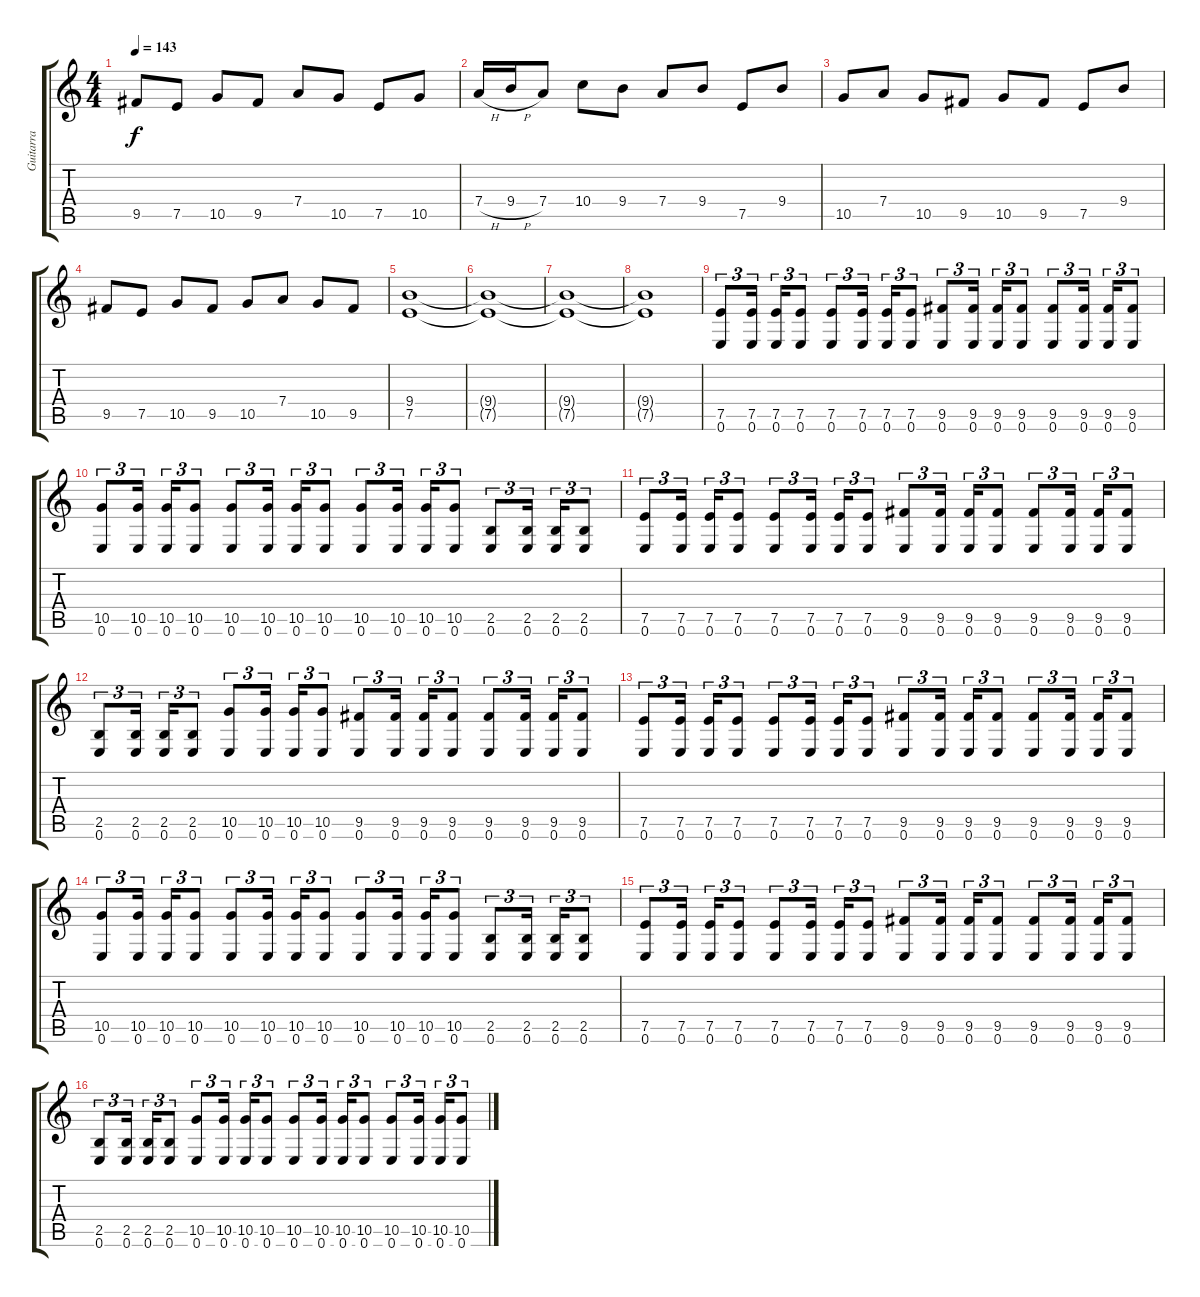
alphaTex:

\track ("Guitarra" "Guitarra") {instrument distortionguitar}
\staff {score tabs}
\tuning (E4 B3 G3 D3 A2 E2) {hide}
\ts (4 4)
\tempo 143
\clef g2
\ks c
9.5.8{dy f} 7.5.8 10.5.8 9.5.8 7.4.8 10.5.8 7.5.8 10.5.8 |
7.4{h}.16 9.4{h}.16 7.4.8 10.4.8 9.4.8 7.4.8 9.4.8 7.5.8 9.4.8 |
10.5.8 7.4.8 10.5.8 9.5.8 10.5.8 9.5.8 7.5.8 9.4.8 |
9.5.8 7.5.8 10.5.8 9.5.8 10.5.8 7.4.8 10.5.8 9.5.8 |
(9.4 7.5).1 |
(9.4{t} 7.5{t}).1 |
(9.4{t} 7.5{t}).1 |
(9.4{t} 7.5{t}).1 |
(7.5 0.6).8{tu (3 2)} (7.5 0.6).16{tu (3 2)} (7.5 0.6).16{tu (3 2)} (7.5 0.6).8{tu (3 2)} (7.5 0.6).8{tu (3 2)} (7.5 0.6).16{tu (3 2)} (7.5 0.6).16{tu (3 2)} (7.5 0.6).8{tu (3 2)} (9.5 0.6).8{tu (3 2)} (9.5 0.6).16{tu (3 2)} (9.5 0.6).16{tu (3 2)} (9.5 0.6).8{tu (3 2)} (9.5 0.6).8{tu (3 2)} (9.5 0.6).16{tu (3 2)} (9.5 0.6).16{tu (3 2)} (9.5 0.6).8{tu (3 2)} |
(10.5 0.6).8{tu (3 2)} (10.5 0.6).16{tu (3 2)} (10.5 0.6).16{tu (3 2)} (10.5 0.6).8{tu (3 2)} (10.5 0.6).8{tu (3 2)} (10.5 0.6).16{tu (3 2)} (10.5 0.6).16{tu (3 2)} (10.5 0.6).8{tu (3 2)} (10.5 0.6).8{tu (3 2)} (10.5 0.6).16{tu (3 2)} (10.5 0.6).16{tu (3 2)} (10.5 0.6).8{tu (3 2)} (2.5 0.6).8{tu (3 2)} (2.5 0.6).16{tu (3 2)} (2.5 0.6).16{tu (3 2)} (2.5 0.6).8{tu (3 2)} |
(7.5 0.6).8{tu (3 2)} (7.5 0.6).16{tu (3 2)} (7.5 0.6).16{tu (3 2)} (7.5 0.6).8{tu (3 2)} (7.5 0.6).8{tu (3 2)} (7.5 0.6).16{tu (3 2)} (7.5 0.6).16{tu (3 2)} (7.5 0.6).8{tu (3 2)} (9.5 0.6).8{tu (3 2)} (9.5 0.6).16{tu (3 2)} (9.5 0.6).16{tu (3 2)} (9.5 0.6).8{tu (3 2)} (9.5 0.6).8{tu (3 2)} (9.5 0.6).16{tu (3 2)} (9.5 0.6).16{tu (3 2)} (9.5 0.6).8{tu (3 2)} |
(2.5 0.6).8{tu (3 2)} (2.5 0.6).16{tu (3 2)} (2.5 0.6).16{tu (3 2)} (2.5 0.6).8{tu (3 2)} (10.5 0.6).8{tu (3 2)} (10.5 0.6).16{tu (3 2)} (10.5 0.6).16{tu (3 2)} (10.5 0.6).8{tu (3 2)} (9.5 0.6).8{tu (3 2)} (9.5 0.6).16{tu (3 2)} (9.5 0.6).16{tu (3 2)} (9.5 0.6).8{tu (3 2)} (9.5 0.6).8{tu (3 2)} (9.5 0.6).16{tu (3 2)} (9.5 0.6).16{tu (3 2)} (9.5 0.6).8{tu (3 2)} |
(7.5 0.6).8{tu (3 2)} (7.5 0.6).16{tu (3 2)} (7.5 0.6).16{tu (3 2)} (7.5 0.6).8{tu (3 2)} (7.5 0.6).8{tu (3 2)} (7.5 0.6).16{tu (3 2)} (7.5 0.6).16{tu (3 2)} (7.5 0.6).8{tu (3 2)} (9.5 0.6).8{tu (3 2)} (9.5 0.6).16{tu (3 2)} (9.5 0.6).16{tu (3 2)} (9.5 0.6).8{tu (3 2)} (9.5 0.6).8{tu (3 2)} (9.5 0.6).16{tu (3 2)} (9.5 0.6).16{tu (3 2)} (9.5 0.6).8{tu (3 2)} |
(10.5 0.6).8{tu (3 2)} (10.5 0.6).16{tu (3 2)} (10.5 0.6).16{tu (3 2)} (10.5 0.6).8{tu (3 2)} (10.5 0.6).8{tu (3 2)} (10.5 0.6).16{tu (3 2)} (10.5 0.6).16{tu (3 2)} (10.5 0.6).8{tu (3 2)} (10.5 0.6).8{tu (3 2)} (10.5 0.6).16{tu (3 2)} (10.5 0.6).16{tu (3 2)} (10.5 0.6).8{tu (3 2)} (2.5 0.6).8{tu (3 2)} (2.5 0.6).16{tu (3 2)} (2.5 0.6).16{tu (3 2)} (2.5 0.6).8{tu (3 2)} |
(7.5 0.6).8{tu (3 2)} (7.5 0.6).16{tu (3 2)} (7.5 0.6).16{tu (3 2)} (7.5 0.6).8{tu (3 2)} (7.5 0.6).8{tu (3 2)} (7.5 0.6).16{tu (3 2)} (7.5 0.6).16{tu (3 2)} (7.5 0.6).8{tu (3 2)} (9.5 0.6).8{tu (3 2)} (9.5 0.6).16{tu (3 2)} (9.5 0.6).16{tu (3 2)} (9.5 0.6).8{tu (3 2)} (9.5 0.6).8{tu (3 2)} (9.5 0.6).16{tu (3 2)} (9.5 0.6).16{tu (3 2)} (9.5 0.6).8{tu (3 2)} |
(2.5 0.6).8{tu (3 2)} (2.5 0.6).16{tu (3 2)} (2.5 0.6).16{tu (3 2)} (2.5 0.6).8{tu (3 2)} (10.5 0.6).8{tu (3 2)} (10.5 0.6).16{tu (3 2)} (10.5 0.6).16{tu (3 2)} (10.5 0.6).8{tu (3 2)} (10.5 0.6).8{tu (3 2)} (10.5 0.6).16{tu (3 2)} (10.5 0.6).16{tu (3 2)} (10.5 0.6).8{tu (3 2)} (10.5 0.6).8{tu (3 2)} (10.5 0.6).16{tu (3 2)} (10.5 0.6).16{tu (3 2)} (10.5 0.6).8{tu (3 2)}
